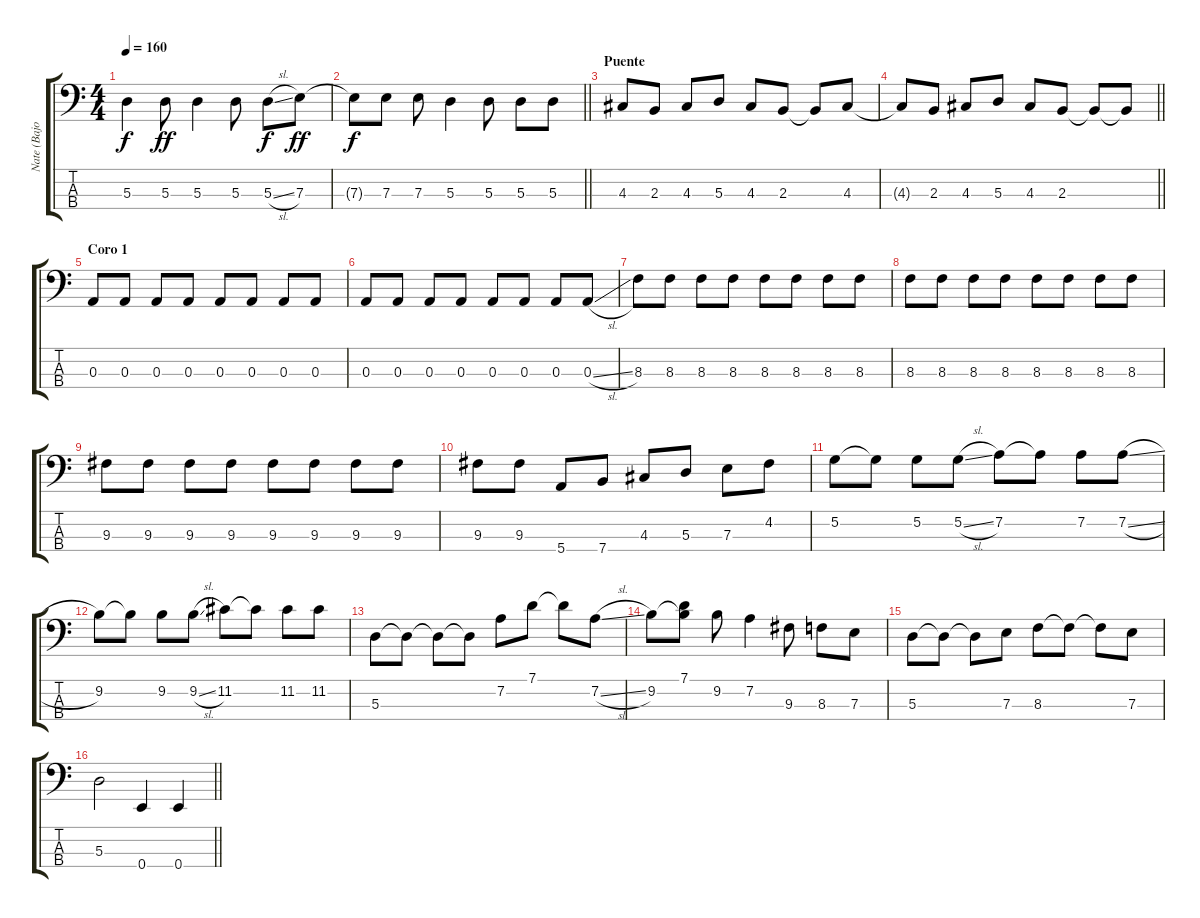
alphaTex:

\track ("Nate (Bajo)" "Nate (Bajo") {instrument electricbasspick}
\staff {score tabs}
\tuning (G2 D2 A1 E1) {hide}
\ts (4 4)
\tempo 160
\clef f4
\ks c
5.3.4{dy f} 5.3.8{dy ff} 5.3.4 5.3.8 5.3{sl}.8{dy f} 7.3.8{dy ff} |
\barLineRight lightlight
7.3{t}.8{dy f} 7.3.8 7.3.8 5.3.4 5.3.8 5.3.8 5.3.8 |
\section ("" "Puente")
4.3.8 2.3.8 4.3.8 5.3.8 4.3.8 2.3.8 2.3{t}.8 4.3.8 |
\barLineRight lightlight
4.3{t}.8 2.3.8 4.3.8 5.3.8 4.3.8 2.3.8 2.3{t}.8 2.3{t}.8 |
\section ("" "Coro 1")
0.3.8 0.3.8 0.3.8 0.3.8 0.3.8 0.3.8 0.3.8 0.3.8 |
0.3.8 0.3.8 0.3.8 0.3.8 0.3.8 0.3.8 0.3.8 0.3{sl}.8 |
8.3.8 8.3.8 8.3.8 8.3.8 8.3.8 8.3.8 8.3.8 8.3.8 |
8.3.8 8.3.8 8.3.8 8.3.8 8.3.8 8.3.8 8.3.8 8.3.8 |
9.3.8 9.3.8 9.3.8 9.3.8 9.3.8 9.3.8 9.3.8 9.3.8 |
9.3.8 9.3.8 5.4.8 7.4.8 4.3.8 5.3.8 7.3.8 4.2.8 |
5.2.8 5.2{t}.8 5.2.8 5.2{sl}.8 7.2.8 7.2{t}.8 7.2.8 7.2{sl}.8 |
9.2.8 9.2{t}.8 9.2.8 9.2{sl}.8 11.2.8 11.2{t}.8 11.2.8 11.2.8 |
5.3.8 5.3{t}.8 5.3{t}.8 5.3{t}.8 7.2.8 7.1.8 7.1{t}.8 7.2{sl}.8 |
9.2.8 (7.1 9.2{t}).8 9.2.8 7.2.4 9.3.8 8.3.8 7.3.8 |
5.3.8 5.3{t}.8 5.3{t}.8 7.3.8 8.3.8 8.3{t}.8 8.3{t}.8 7.3.8 |
\barLineRight lightlight
5.3.2 0.4.4 0.4.4
